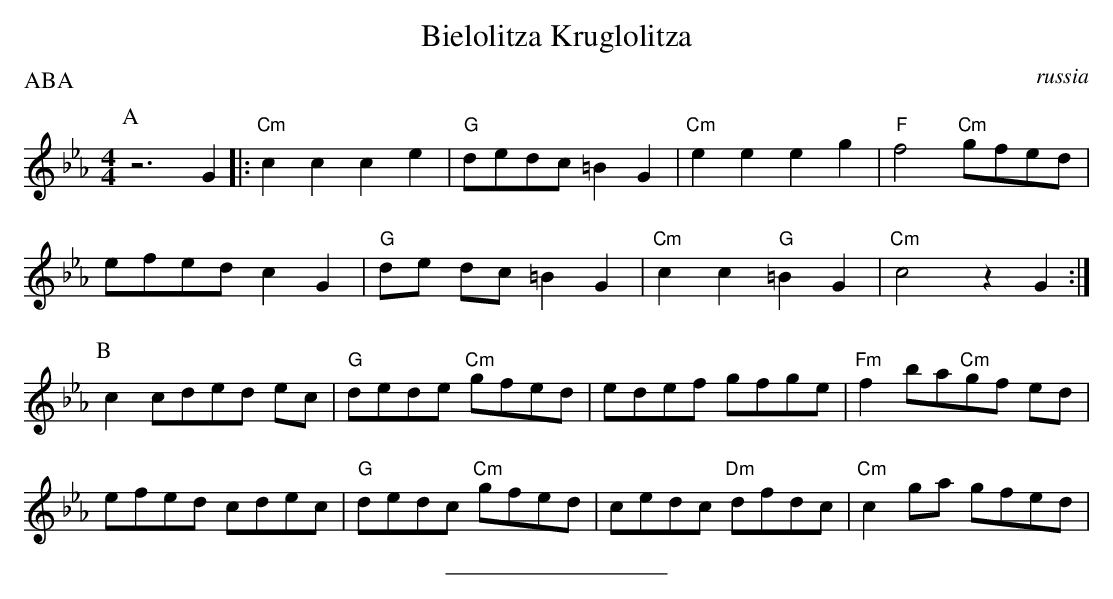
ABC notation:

X:1
T:Bielolitza Kruglolitza
O:russia
P:ABA
L:1/8
M:4/4
K:Cm
P:A
z6 G2 |: "Cm"c2 c2 c2 e2 | "G"dedc =B2 G2 | "Cm"e2 e2 e2 g2 | "F"f4 "Cm"gfed |
efed c2 G2 | "G"de dc =B2 G2 | "Cm"c2 c2 "G"=B2 G2 | "Cm"c4 z2 G2 :|
P:B
c2 cded ec | "G"dede "Cm"gfed | edef gfge | "Fm"f2 ba"Cm"gf ed |
efed cdec | "G"dedc "Cm"gfed | cedc "Dm"dfdc | "Cm"c2 ga gfed |
